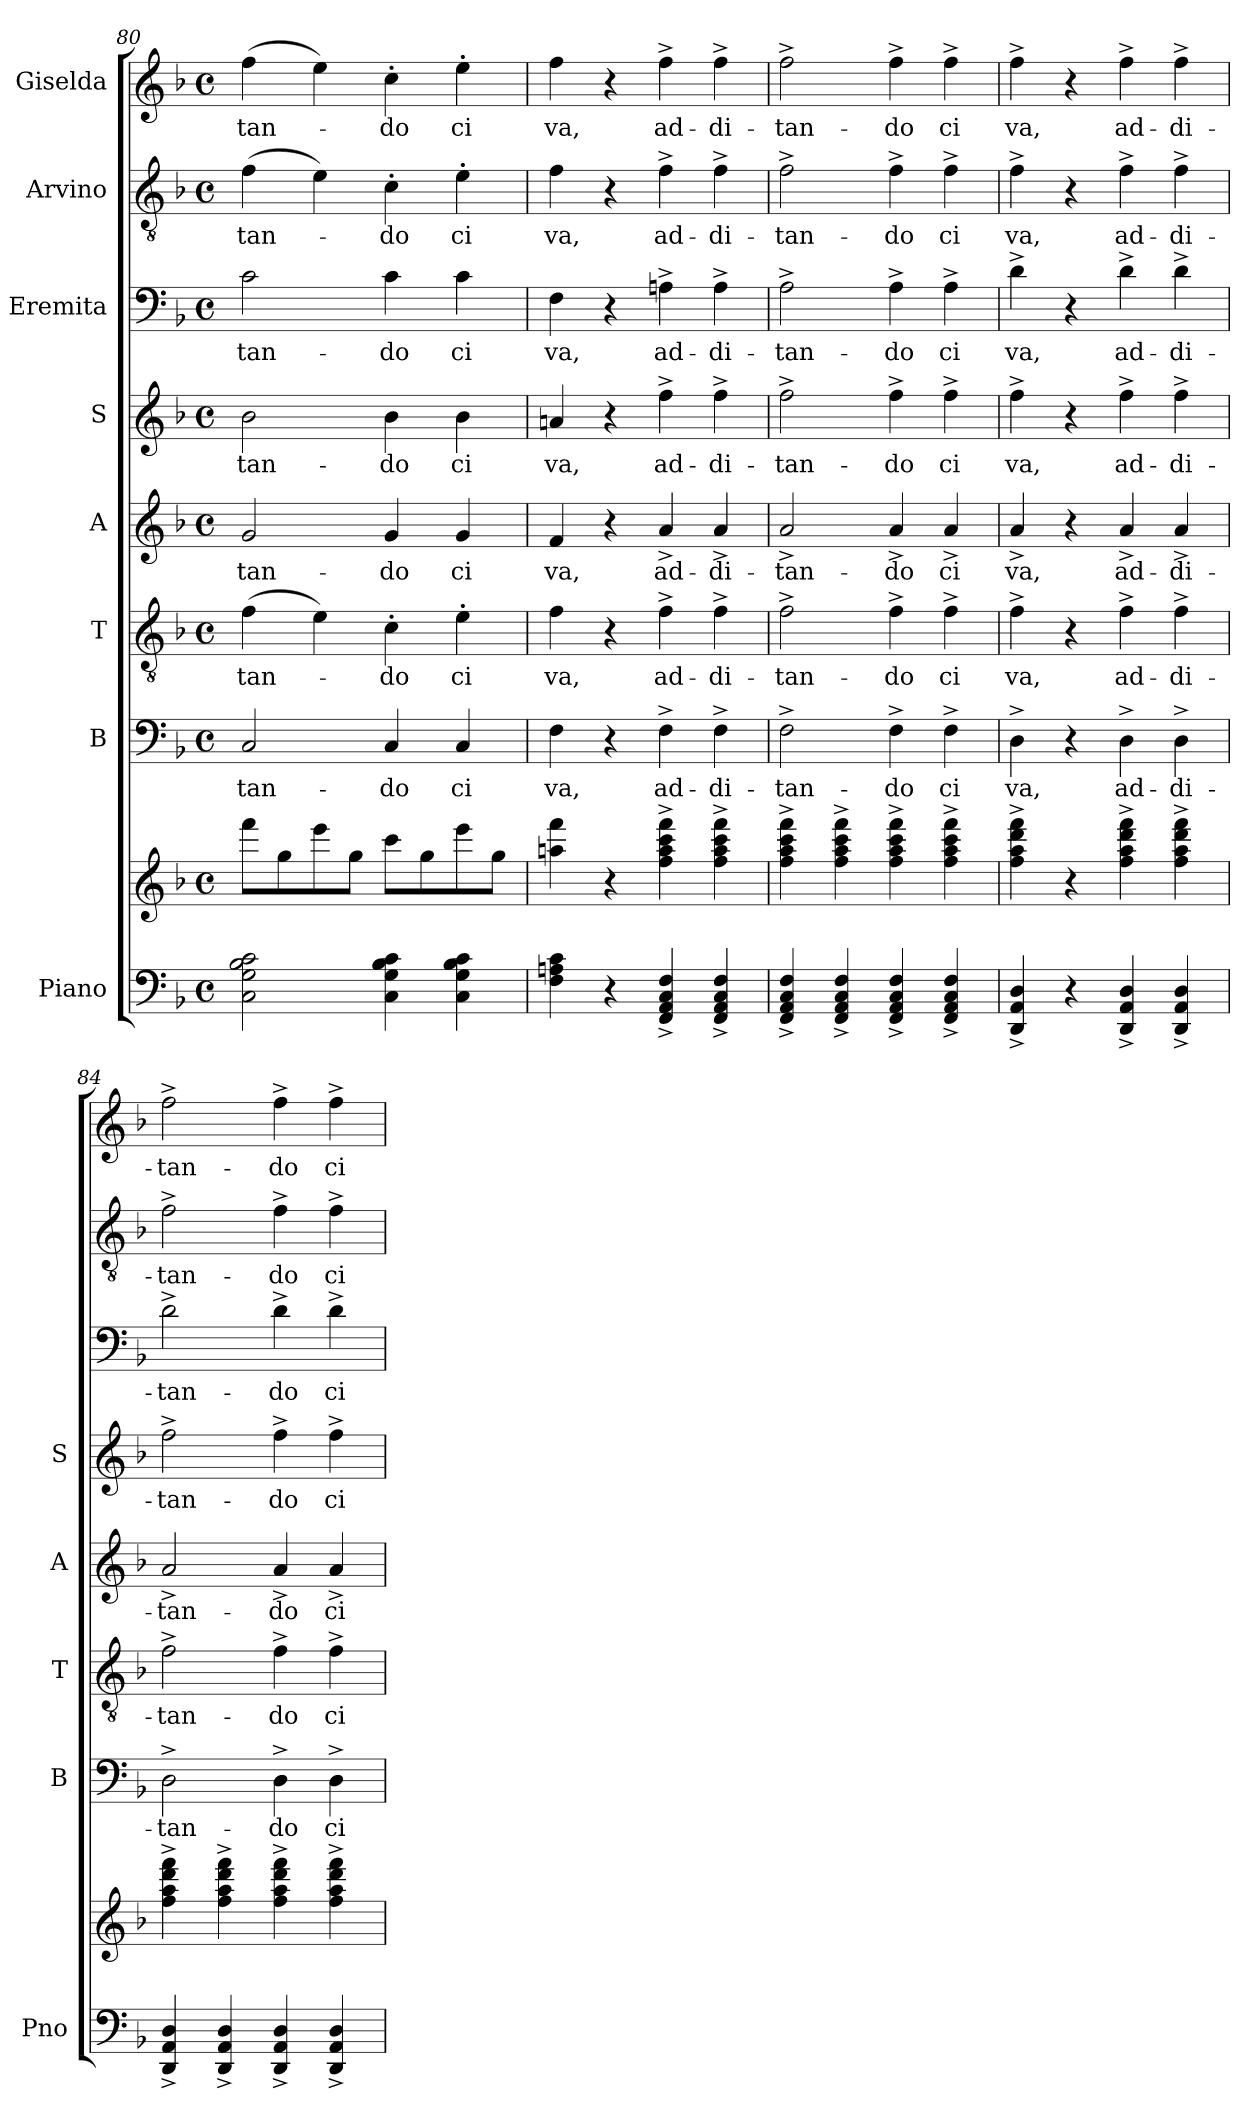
**kern	**kern	**kern	**text	**kern	**text	**kern	**text	**kern	**text	**kern	**text	**kern	**text	**kern	**text
*part8	*part8	*part7	*part7	*part6	*part6	*part5	*part5	*part4	*part4	*part3	*part3	*part2	*part2	*part1	*part1
*staff9	*staff8	*staff7	*staff7	*staff6	*staff6	*staff5	*staff5	*staff4	*staff4	*staff3	*staff3	*staff2	*staff2	*staff1	*staff1
*I"Piano	*	*I"B	*	*I"T	*	*I"A	*	*I"S	*	*I"Eremita	*	*I"Arvino	*	*I"Giselda	*
*I'Pno	*	*I'B	*	*I'T	*	*I'A	*	*I'S	*	*	*	*	*	*	*
*clefF4	*clefG2	*clefF4	*	*clefGv2	*	*clefG2	*	*clefG2	*	*clefF4	*	*clefGv2	*	*clefG2	*
*k[b-]	*k[b-]	*k[b-]	*	*k[b-]	*	*k[b-]	*	*k[b-]	*	*k[b-]	*	*k[b-]	*	*k[b-]	*
*M4/4	*M4/4	*M4/4	*	*M4/4	*	*M4/4	*	*M4/4	*	*M4/4	*	*M4/4	*	*M4/4	*
*met(c)	*met(c)	*met(c)	*	*met(c)	*	*met(c)	*	*met(c)	*	*met(c)	*	*met(c)	*	*met(c)	*
=80	=80	=80	=80	=80	=80	=80	=80	=80	=80	=80	=80	=80	=80	=80	=80
2C\ 2G\ 2B-\ 2c\	8fff\L	2C/	-tan-	(4f\	-tan-	2g/	-tan-	2b-\	-tan-	2c\	-tan-	(4f\	-tan-	(4ff\	-tan-
.	8gg\	.	.	.	.	.	.	.	.	.	.	.	.	.	.
.	8eee\	.	.	4e\)	.	.	.	.	.	.	.	4e\)	.	4ee\)	.
.	8gg\J	.	.	.	.	.	.	.	.	.	.	.	.	.	.
4C\ 4G\ 4B-\ 4c\	8ccc\L	4C/	-do	4c'\	-do	4g/	-do	4b-\	-do	4c\	-do	4c'\	-do	4cc'\	-do
.	8gg\	.	.	.	.	.	.	.	.	.	.	.	.	.	.
4C\ 4G\ 4B-\ 4c\	8eee\	4C/	ci	4e'\	ci	4g/	ci	4b-\	ci	4c\	ci	4e'\	ci	4ee'\	ci
.	8gg\J	.	.	.	.	.	.	.	.	.	.	.	.	.	.
=81	=81	=81	=81	=81	=81	=81	=81	=81	=81	=81	=81	=81	=81	=81	=81
4F\ 4An\ 4c\	4aan\ 4fff\	4F\	va,	4f\	va,	4f/	va,	4an/	va,	4F\	va,	4f\	va,	4ff\	va,
4r	4r	4r	.	4r	.	4r	.	4r	.	4r	.	4r	.	4r	.
4FF/^ 4AA/^ 4C/^ 4F/^	4ff\^ 4aa\^ 4ccc\^ 4fff\^	4F^\	ad-	4f^\	ad-	4a^/	ad-	4ff^\	ad-	4An^\	ad-	4f^\	ad-	4ff^\	ad-
4FF/^ 4AA/^ 4C/^ 4F/^	4ff\^ 4aa\^ 4ccc\^ 4fff\^	4F^\	-di-	4f^\	-di-	4a^/	-di-	4ff^\	-di-	4A^\	-di-	4f^\	-di-	4ff^\	-di-
!!LO:PB:g=z
=82	=82	=82	=82	=82	=82	=82	=82	=82	=82	=82	=82	=82	=82	=82	=82
4FF/^ 4AA/^ 4C/^ 4F/^	4ff\^ 4aa\^ 4ccc\^ 4fff\^	2F^\	-tan-	2f^\	-tan-	2a^/	-tan-	2ff^\	-tan-	2A^\	-tan-	2f^\	-tan-	2ff^\	-tan-
4FF/^ 4AA/^ 4C/^ 4F/^	4ff\^ 4aa\^ 4ccc\^ 4fff\^	.	.	.	.	.	.	.	.	.	.	.	.	.	.
4FF/^ 4AA/^ 4C/^ 4F/^	4ff\^ 4aa\^ 4ccc\^ 4fff\^	4F^\	-do	4f^\	-do	4a^/	-do	4ff^\	-do	4A^\	-do	4f^\	-do	4ff^\	-do
4FF/^ 4AA/^ 4C/^ 4F/^	4ff\^ 4aa\^ 4ccc\^ 4fff\^	4F^\	ci	4f^\	ci	4a^/	ci	4ff^\	ci	4A^\	ci	4f^\	ci	4ff^\	ci
=83	=83	=83	=83	=83	=83	=83	=83	=83	=83	=83	=83	=83	=83	=83	=83
4DD/^ 4AA/^ 4D/^	4ff\^ 4aa\^ 4ddd\^ 4fff\^	4D^\	va,	4f^\	va,	4a^/	va,	4ff^\	va,	4d^\	va,	4f^\	va,	4ff^\	va,
4r	4r	4r	.	4r	.	4r	.	4r	.	4r	.	4r	.	4r	.
4DD/^ 4AA/^ 4D/^	4ff\^ 4aa\^ 4ddd\^ 4fff\^	4D^\	ad-	4f^\	ad-	4a^/	ad-	4ff^\	ad-	4d^\	ad-	4f^\	ad-	4ff^\	ad-
4DD/^ 4AA/^ 4D/^	4ff\^ 4aa\^ 4ddd\^ 4fff\^	4D^\	-di-	4f^\	-di-	4a^/	-di-	4ff^\	-di-	4d^\	-di-	4f^\	-di-	4ff^\	-di-
=84	=84	=84	=84	=84	=84	=84	=84	=84	=84	=84	=84	=84	=84	=84	=84
4DD/^ 4AA/^ 4D/^	4ff\^ 4aa\^ 4ddd\^ 4fff\^	2D^\	-tan-	2f^\	-tan-	2a^/	-tan-	2ff^\	-tan-	2d^\	-tan-	2f^\	-tan-	2ff^\	-tan-
4DD/^ 4AA/^ 4D/^	4ff\^ 4aa\^ 4ddd\^ 4fff\^	.	.	.	.	.	.	.	.	.	.	.	.	.	.
4DD/^ 4AA/^ 4D/^	4ff\^ 4aa\^ 4ddd\^ 4fff\^	4D^\	-do	4f^\	-do	4a^/	-do	4ff^\	-do	4d^\	-do	4f^\	-do	4ff^\	-do
4DD/^ 4AA/^ 4D/^	4ff\^ 4aa\^ 4ddd\^ 4fff\^	4D^\	ci	4f^\	ci	4a^/	ci	4ff^\	ci	4d^\	ci	4f^\	ci	4ff^\	ci
=	=	=	=	=	=	=	=	=	=	=	=	=	=	=	=
*-	*-	*-	*-	*-	*-	*-	*-	*-	*-	*-	*-	*-	*-	*-	*-
